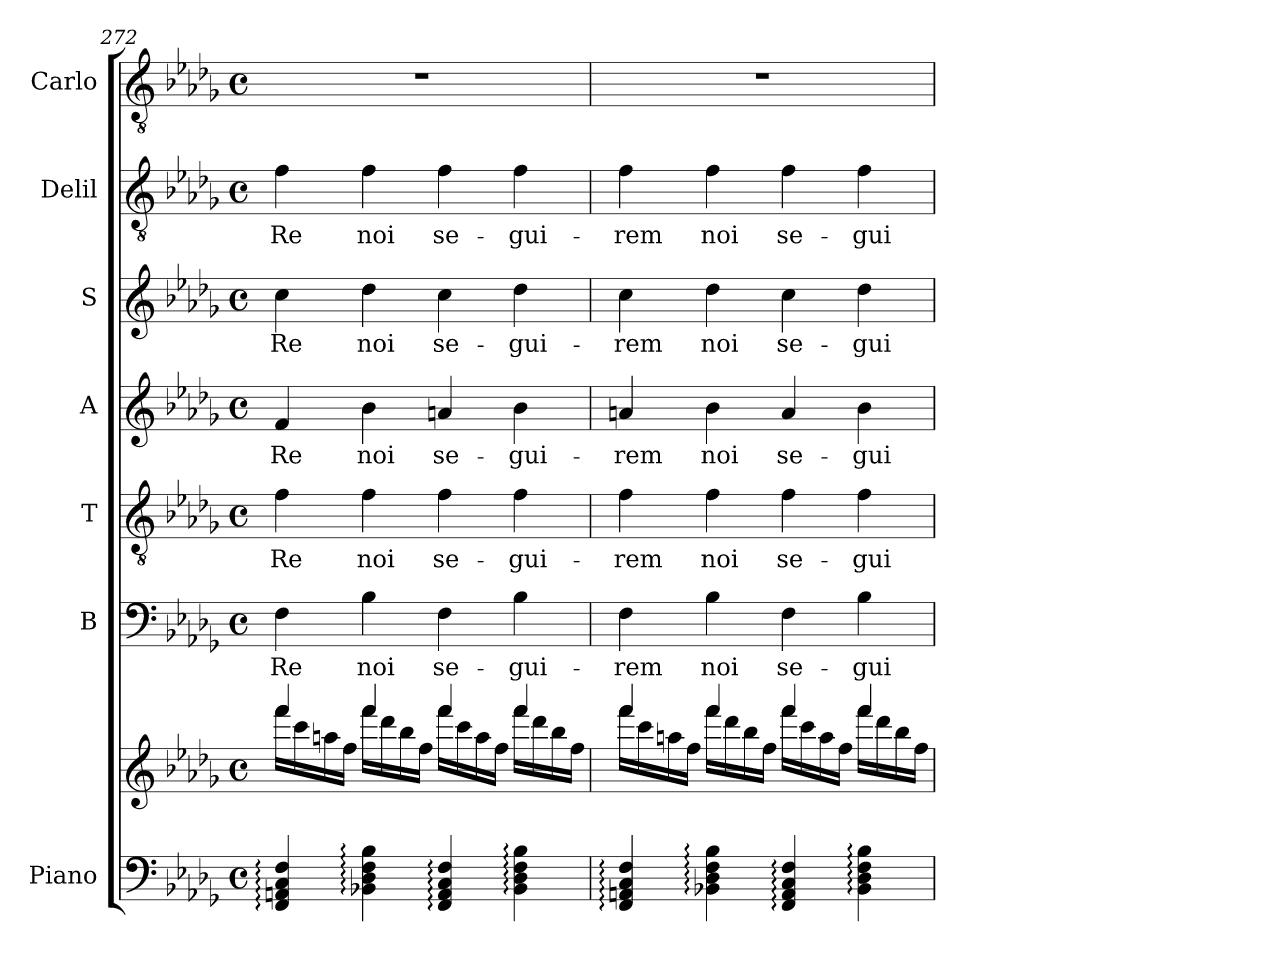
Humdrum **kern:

**kern	**kern	**kern	**text	**kern	**text	**kern	**text	**kern	**text	**kern	**text	**kern
*part7	*part7	*part6	*part6	*part5	*part5	*part4	*part4	*part3	*part3	*part2	*part2	*part1
*staff8	*staff7	*staff6	*staff6	*staff5	*staff5	*staff4	*staff4	*staff3	*staff3	*staff2	*staff2	*staff1
*I"Piano	*	*I"B	*	*I"T	*	*I"A	*	*I"S	*	*I"Delil	*	*I"Carlo
*I'Pno	*	*I'B	*	*I'T	*	*I'A	*	*I'S	*	*	*	*
!!LO:PB:g=z
*clefF4	*clefG2	*clefF4	*	*clefGv2	*	*clefG2	*	*clefG2	*	*clefGv2	*	*clefGv2
*k[b-e-a-d-g-]	*k[b-e-a-d-g-]	*k[b-e-a-d-g-]	*	*k[b-e-a-d-g-]	*	*k[b-e-a-d-g-]	*	*k[b-e-a-d-g-]	*	*k[b-e-a-d-g-]	*	*k[b-e-a-d-g-]
*M4/4	*M4/4	*M4/4	*	*M4/4	*	*M4/4	*	*M4/4	*	*M4/4	*	*M4/4
*met(c)	*met(c)	*met(c)	*	*met(c)	*	*met(c)	*	*met(c)	*	*met(c)	*	*met(c)
=272	=272	=272	=272	=272	=272	=272	=272	=272	=272	=272	=272	=272
*	*^	*	*	*	*	*	*	*	*	*	*	*
4FF/: 4AAn/: 4C/: 4F/:	4fff/	16fff\LL	4F\	Re	4f\	Re	4f/	Re	4cc\	Re	4f\	Re	1r
.	.	16ccc\	.	.	.	.	.	.	.	.	.	.	.
.	.	16aan\	.	.	.	.	.	.	.	.	.	.	.
.	.	16ff\JJ	.	.	.	.	.	.	.	.	.	.	.
4BB-X\: 4D-\: 4F\: 4B-\:	4fff/	16fff\LL	4B-\	noi	4f\	noi	4b-\	noi	4dd-\	noi	4f\	noi	.
.	.	16ddd-\	.	.	.	.	.	.	.	.	.	.	.
.	.	16bb-\	.	.	.	.	.	.	.	.	.	.	.
.	.	16ff\JJ	.	.	.	.	.	.	.	.	.	.	.
4FF/: 4AA/: 4C/: 4F/:	4fff/	16fff\LL	4F\	se-	4f\	se-	4an/	se-	4cc\	se-	4f\	se-	.
.	.	16ccc\	.	.	.	.	.	.	.	.	.	.	.
.	.	16aa\	.	.	.	.	.	.	.	.	.	.	.
.	.	16ff\JJ	.	.	.	.	.	.	.	.	.	.	.
4BB-\: 4D-\: 4F\: 4B-\:	4fff/	16fff\LL	4B-\	-gui-	4f\	-gui-	4b-\	-gui-	4dd-\	-gui-	4f\	-gui-	.
.	.	16ddd-\	.	.	.	.	.	.	.	.	.	.	.
.	.	16bb-\	.	.	.	.	.	.	.	.	.	.	.
.	.	16ff\JJ	.	.	.	.	.	.	.	.	.	.	.
=273	=273	=273	=273	=273	=273	=273	=273	=273	=273	=273	=273	=273	=273
4FF/: 4AAn/: 4C/: 4F/:	4fff/	16fff\LL	4F\	-rem	4f\	-rem	4an/	-rem	4cc\	-rem	4f\	-rem	1r
.	.	16ccc\	.	.	.	.	.	.	.	.	.	.	.
.	.	16aan\	.	.	.	.	.	.	.	.	.	.	.
.	.	16ff\JJ	.	.	.	.	.	.	.	.	.	.	.
4BB-X\: 4D-\: 4F\: 4B-\:	4fff/	16fff\LL	4B-\	noi	4f\	noi	4b-\	noi	4dd-\	noi	4f\	noi	.
.	.	16ddd-\	.	.	.	.	.	.	.	.	.	.	.
.	.	16bb-\	.	.	.	.	.	.	.	.	.	.	.
.	.	16ff\JJ	.	.	.	.	.	.	.	.	.	.	.
4FF/: 4AA/: 4C/: 4F/:	4fff/	16fff\LL	4F\	se-	4f\	se-	4a/	se-	4cc\	se-	4f\	se-	.
.	.	16ccc\	.	.	.	.	.	.	.	.	.	.	.
.	.	16aa\	.	.	.	.	.	.	.	.	.	.	.
.	.	16ff\JJ	.	.	.	.	.	.	.	.	.	.	.
4BB-\: 4D-\: 4F\: 4B-\:	4fff/	16fff\LL	4B-\	-gui-	4f\	-gui-	4b-\	-gui-	4dd-\	-gui-	4f\	-gui-	.
.	.	16ddd-\	.	.	.	.	.	.	.	.	.	.	.
.	.	16bb-\	.	.	.	.	.	.	.	.	.	.	.
.	.	16ff\JJ	.	.	.	.	.	.	.	.	.	.	.
*	*v	*v	*	*	*	*	*	*	*	*	*	*	*
=	=	=	=	=	=	=	=	=	=	=	=	=
*-	*-	*-	*-	*-	*-	*-	*-	*-	*-	*-	*-	*-
